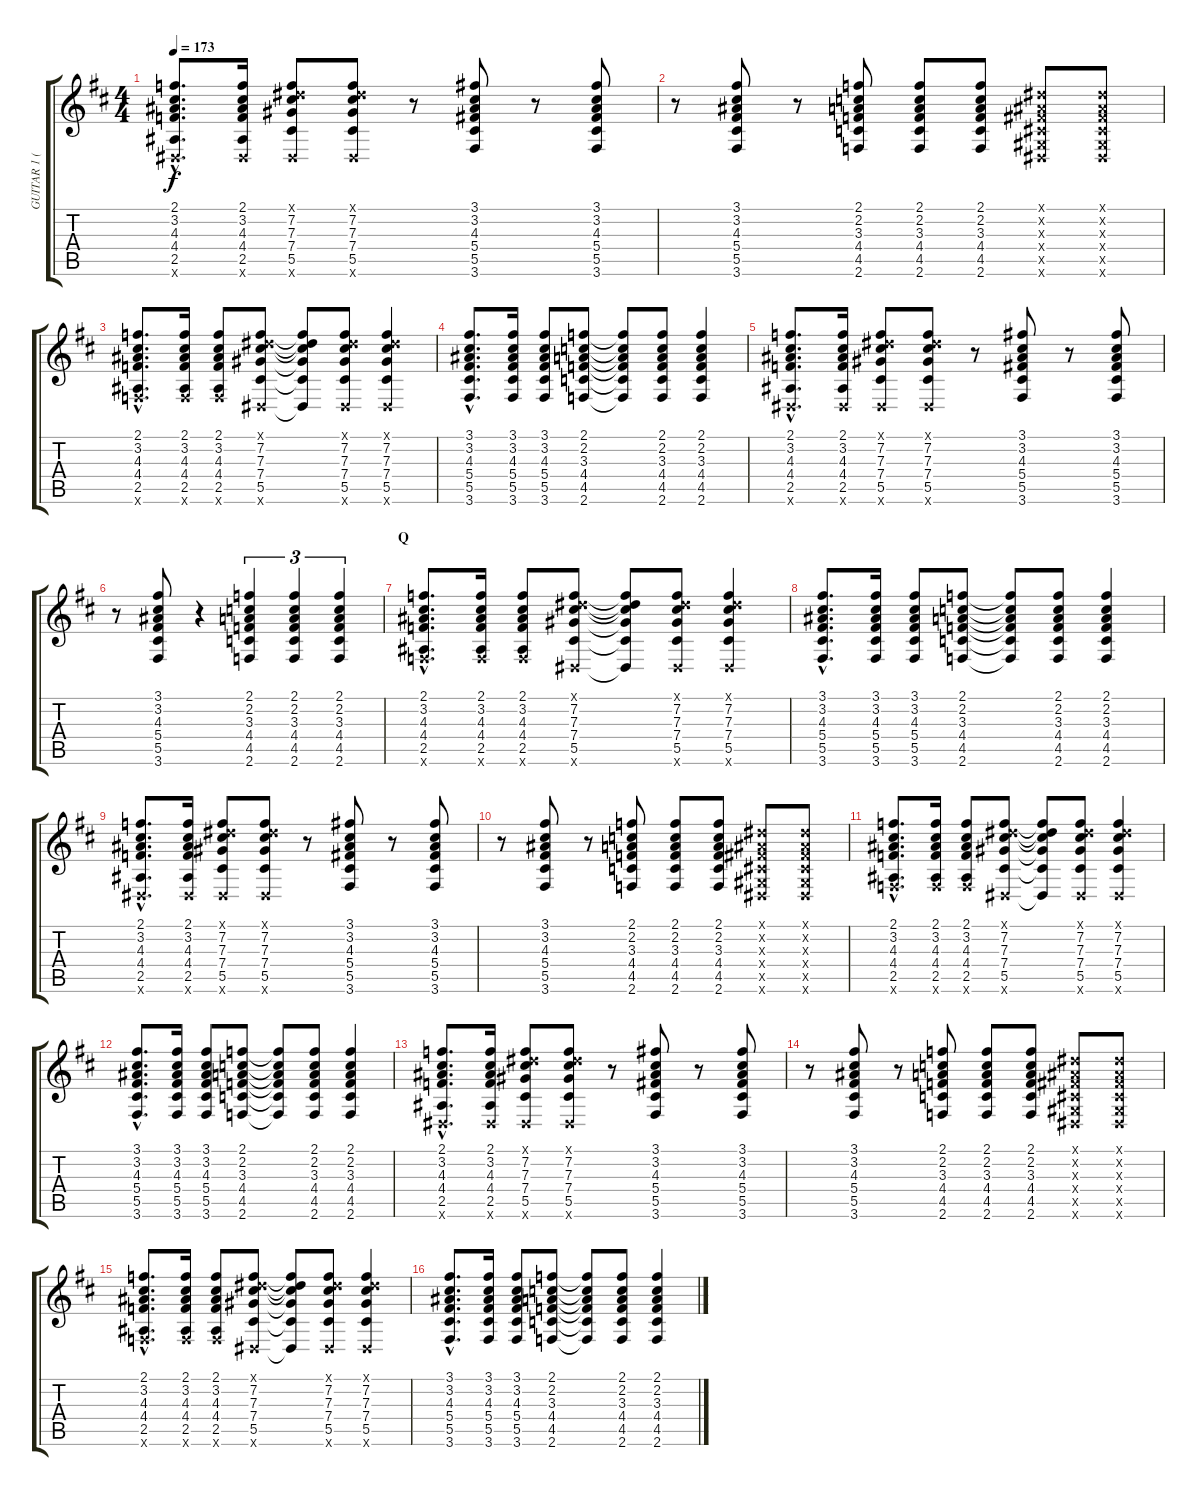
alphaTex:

\track ("GUITAR 1 (RIGHT)" "GUITAR 1 (") {instrument distortionguitar}
\staff {score tabs}
\tuning (Eb4 Bb3 Gb3 Db3 Ab2 Eb2) {hide}
\ts (4 4)
\tempo 173
\clef g2
\ks bminor
(2.1{hac} 3.2{hac} 4.3{hac} 4.4{hac} 2.5{hac} 0.6{hac x}).8{d dy f} (2.1 3.2 4.3 4.4 2.5 0.6{x}).16 (0.1{x} 7.2 7.3 7.4 5.5 0.6{x}).8 (0.1{x} 7.2 7.3 7.4 5.5 0.6{x}).8 r.8 (3.1 3.2 4.3 5.4 5.5 3.6).8 r.8 (3.1 3.2 4.3 5.4 5.5 3.6).8 |
r.8 (3.1 3.2 4.3 5.4 5.5 3.6).8 r.8 (2.1 2.2 3.3 4.4 4.5 2.6).8 (2.1 2.2 3.3 4.4 4.5 2.6).8 (2.1 2.2 3.3 4.4 4.5 2.6).8 (0.1{x} 0.2{x} 0.3{x} 0.4{x} 0.5{x} 0.6{x}).8 (0.1{x} 0.2{x} 0.3{x} 0.4{x} 0.5{x} 0.6{x}).8 |
(2.1{hac} 3.2{hac} 4.3{hac} 4.4{hac} 2.5{hac} 2.6{hac x}).8{d} (2.1 3.2 4.3 4.4 2.5 2.6{x}).16 (2.1 3.2 4.3 4.4 2.5 2.6{x}).8 (0.1{x} 7.2 7.3 7.4 5.5 0.6{x}).8 (0.1{t} 7.2{t} 7.3{t} 7.4{t} 5.5{t} 0.6{t}).8 (0.1{x} 7.2 7.3 7.4 5.5 0.6{x}).8 (0.1{x} 7.2 7.3 7.4 5.5 0.6{x}).4 |
(3.1{hac} 3.2{hac} 4.3{hac} 5.4{hac} 5.5{hac} 3.6{hac}).8{d} (3.1 3.2 4.3 5.4 5.5 3.6).16 (3.1 3.2 4.3 5.4 5.5 3.6).8 (2.1 2.2 3.3 4.4 4.5 2.6).8 (2.1{t} 2.2{t} 3.3{t} 4.4{t} 4.5{t} 2.6{t}).8 (2.1 2.2 3.3 4.4 4.5 2.6).8 (2.1 2.2 3.3 4.4 4.5 2.6).4 |
(2.1{hac} 3.2{hac} 4.3{hac} 4.4{hac} 2.5{hac} 0.6{hac x}).8{d} (2.1 3.2 4.3 4.4 2.5 0.6{x}).16 (0.1{x} 7.2 7.3 7.4 5.5 0.6{x}).8 (0.1{x} 7.2 7.3 7.4 5.5 0.6{x}).8 r.8 (3.1 3.2 4.3 5.4 5.5 3.6).8 r.8 (3.1 3.2 4.3 5.4 5.5 3.6).8 |
r.8 (3.1 3.2 4.3 5.4 5.5 3.6).8 r.4 (2.1 2.2 3.3 4.4 4.5 2.6).4{tu (3 2)} (2.1 2.2 3.3 4.4 4.5 2.6).4{tu (3 2)} (2.1 2.2 3.3 4.4 4.5 2.6).4{tu (3 2)} |
\section ("" "Q")
(2.1{hac} 3.2{hac} 4.3{hac} 4.4{hac} 2.5{hac} 2.6{hac x}).8{d} (2.1 3.2 4.3 4.4 2.5 2.6{x}).16 (2.1 3.2 4.3 4.4 2.5 2.6{x}).8 (0.1{x} 7.2 7.3 7.4 5.5 0.6{x}).8 (0.1{t} 7.2{t} 7.3{t} 7.4{t} 5.5{t} 0.6{t}).8 (0.1{x} 7.2 7.3 7.4 5.5 0.6{x}).8 (0.1{x} 7.2 7.3 7.4 5.5 0.6{x}).4 |
(3.1{hac} 3.2{hac} 4.3{hac} 5.4{hac} 5.5{hac} 3.6{hac}).8{d} (3.1 3.2 4.3 5.4 5.5 3.6).16 (3.1 3.2 4.3 5.4 5.5 3.6).8 (2.1 2.2 3.3 4.4 4.5 2.6).8 (2.1{t} 2.2{t} 3.3{t} 4.4{t} 4.5{t} 2.6{t}).8 (2.1 2.2 3.3 4.4 4.5 2.6).8 (2.1 2.2 3.3 4.4 4.5 2.6).4 |
(2.1{hac} 3.2{hac} 4.3{hac} 4.4{hac} 2.5{hac} 0.6{hac x}).8{d} (2.1 3.2 4.3 4.4 2.5 0.6{x}).16 (0.1{x} 7.2 7.3 7.4 5.5 0.6{x}).8 (0.1{x} 7.2 7.3 7.4 5.5 0.6{x}).8 r.8 (3.1 3.2 4.3 5.4 5.5 3.6).8 r.8 (3.1 3.2 4.3 5.4 5.5 3.6).8 |
r.8 (3.1 3.2 4.3 5.4 5.5 3.6).8 r.8 (2.1 2.2 3.3 4.4 4.5 2.6).8 (2.1 2.2 3.3 4.4 4.5 2.6).8 (2.1 2.2 3.3 4.4 4.5 2.6).8 (0.1{x} 0.2{x} 0.3{x} 0.4{x} 0.5{x} 0.6{x}).8 (0.1{x} 0.2{x} 0.3{x} 0.4{x} 0.5{x} 0.6{x}).8 |
(2.1{hac} 3.2{hac} 4.3{hac} 4.4{hac} 2.5{hac} 2.6{hac x}).8{d} (2.1 3.2 4.3 4.4 2.5 2.6{x}).16 (2.1 3.2 4.3 4.4 2.5 2.6{x}).8 (0.1{x} 7.2 7.3 7.4 5.5 0.6{x}).8 (0.1{t} 7.2{t} 7.3{t} 7.4{t} 5.5{t} 0.6{t}).8 (0.1{x} 7.2 7.3 7.4 5.5 0.6{x}).8 (0.1{x} 7.2 7.3 7.4 5.5 0.6{x}).4 |
(3.1{hac} 3.2{hac} 4.3{hac} 5.4{hac} 5.5{hac} 3.6{hac}).8{d} (3.1 3.2 4.3 5.4 5.5 3.6).16 (3.1 3.2 4.3 5.4 5.5 3.6).8 (2.1 2.2 3.3 4.4 4.5 2.6).8 (2.1{t} 2.2{t} 3.3{t} 4.4{t} 4.5{t} 2.6{t}).8 (2.1 2.2 3.3 4.4 4.5 2.6).8 (2.1 2.2 3.3 4.4 4.5 2.6).4 |
(2.1{hac} 3.2{hac} 4.3{hac} 4.4{hac} 2.5{hac} 0.6{hac x}).8{d} (2.1 3.2 4.3 4.4 2.5 0.6{x}).16 (0.1{x} 7.2 7.3 7.4 5.5 0.6{x}).8 (0.1{x} 7.2 7.3 7.4 5.5 0.6{x}).8 r.8 (3.1 3.2 4.3 5.4 5.5 3.6).8 r.8 (3.1 3.2 4.3 5.4 5.5 3.6).8 |
r.8 (3.1 3.2 4.3 5.4 5.5 3.6).8 r.8 (2.1 2.2 3.3 4.4 4.5 2.6).8 (2.1 2.2 3.3 4.4 4.5 2.6).8 (2.1 2.2 3.3 4.4 4.5 2.6).8 (0.1{x} 0.2{x} 0.3{x} 0.4{x} 0.5{x} 0.6{x}).8 (0.1{x} 0.2{x} 0.3{x} 0.4{x} 0.5{x} 0.6{x}).8 |
(2.1{hac} 3.2{hac} 4.3{hac} 4.4{hac} 2.5{hac} 2.6{hac x}).8{d} (2.1 3.2 4.3 4.4 2.5 2.6{x}).16 (2.1 3.2 4.3 4.4 2.5 2.6{x}).8 (0.1{x} 7.2 7.3 7.4 5.5 0.6{x}).8 (0.1{t} 7.2{t} 7.3{t} 7.4{t} 5.5{t} 0.6{t}).8 (0.1{x} 7.2 7.3 7.4 5.5 0.6{x}).8 (0.1{x} 7.2 7.3 7.4 5.5 0.6{x}).4 |
(3.1{hac} 3.2{hac} 4.3{hac} 5.4{hac} 5.5{hac} 3.6{hac}).8{d} (3.1 3.2 4.3 5.4 5.5 3.6).16 (3.1 3.2 4.3 5.4 5.5 3.6).8 (2.1 2.2 3.3 4.4 4.5 2.6).8 (2.1{t} 2.2{t} 3.3{t} 4.4{t} 4.5{t} 2.6{t}).8 (2.1 2.2 3.3 4.4 4.5 2.6).8 (2.1 2.2 3.3 4.4 4.5 2.6).4
